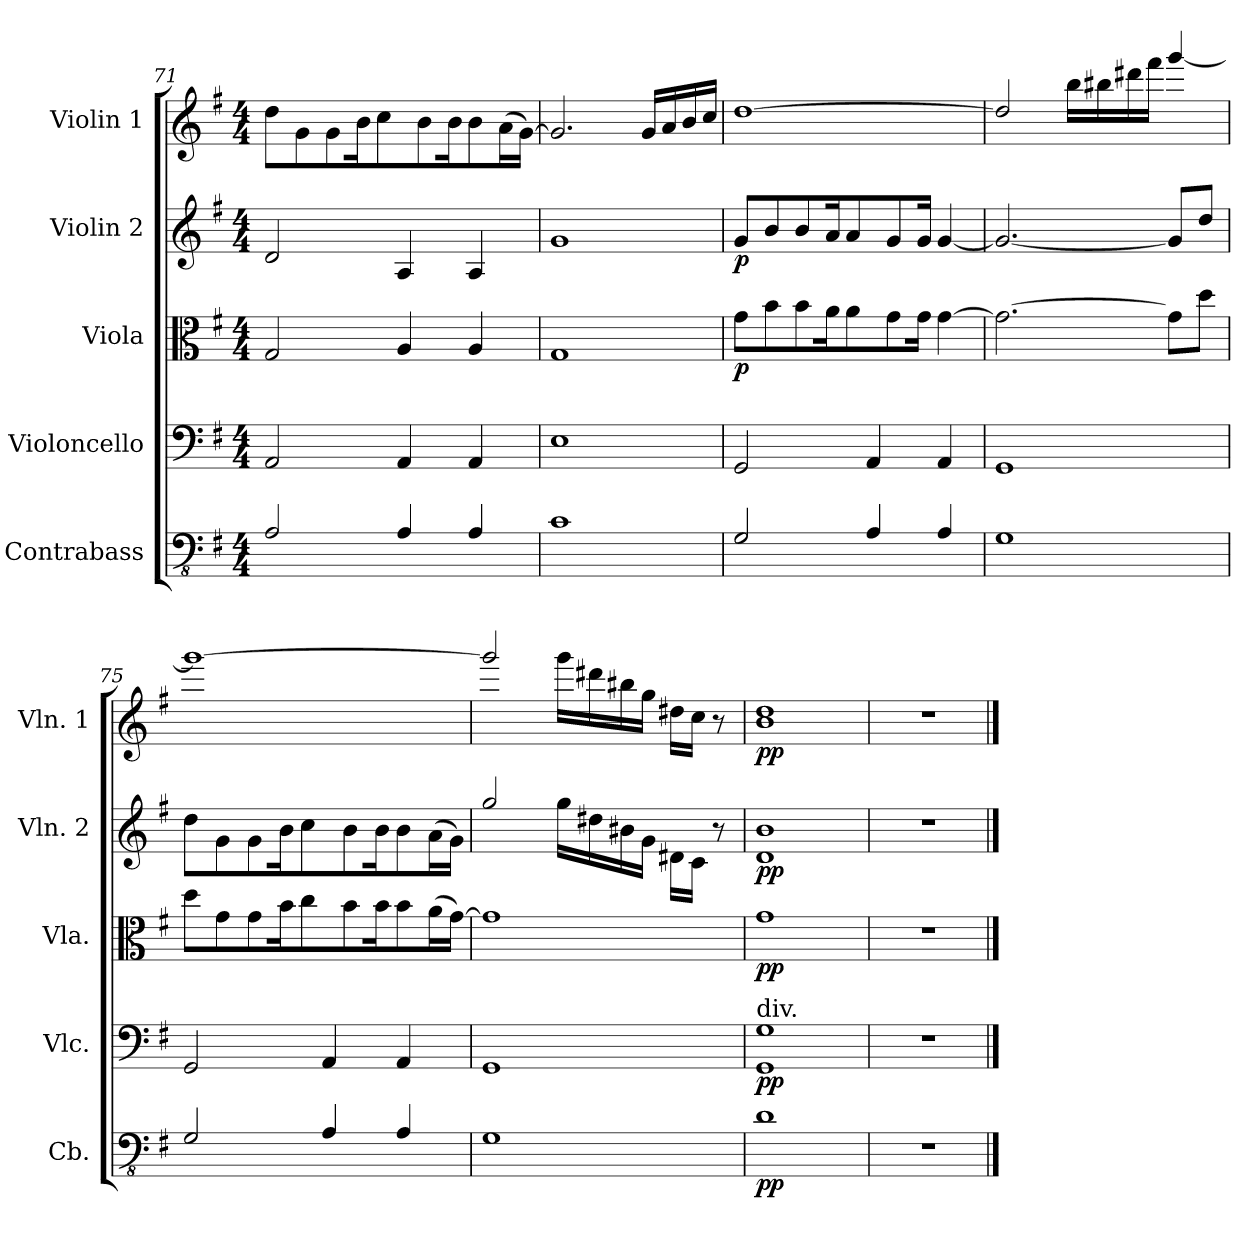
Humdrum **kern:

**kern	**dynam	**kern	**dynam	**kern	**dynam	**kern	**dynam	**kern	**dynam
*part5	*part5	*part4	*part4	*part3	*part3	*part2	*part2	*part1	*part1
*staff5	*staff5	*staff4	*staff4	*staff3	*staff3	*staff2	*staff2	*staff1	*staff1
*I"Contrabass	*	*I"Violoncello	*	*I"Viola	*	*I"Violin 2	*	*I"Violin 1	*
*I'Cb.	*	*I'Vlc.	*	*I'Vla.	*	*I'Vln. 2	*	*I'Vln. 1	*
*clefFv4	*	*clefF4	*	*clefC3	*	*clefG2	*	*clefG2	*
*ITrd7c12	*	*	*	*	*	*	*	*	*
*k[f#]	*	*k[f#]	*	*k[f#]	*	*k[f#]	*	*k[f#]	*
*G:	*	*G:	*	*G:	*	*G:	*	*G:	*
*M4/4	*	*M4/4	*	*M4/4	*	*M4/4	*	*M4/4	*
=71	=71	=71	=71	=71	=71	=71	=71	=71	=71
2AAA/	.	2AA/	.	2G/	.	2d/	.	8dd\L	.
.	.	.	.	.	.	.	.	8g\	.
.	.	.	.	.	.	.	.	8g\	.
.	.	.	.	.	.	.	.	16b\K	.
.	.	.	.	.	.	.	.	8cc\	.
4AAA/	.	4AA/	.	4A/	.	4A/	.	.	.
.	.	.	.	.	.	.	.	8b\	.
.	.	.	.	.	.	.	.	16b\K	.
4AAA/	.	4AA/	.	4A/	.	4A/	.	8b\	.
.	.	.	.	.	.	.	.	(16a\L	.
.	.	.	.	.	.	.	.	[16g\JJ)	.
=72	=72	=72	=72	=72	=72	=72	=72	=72	=72
1CC	.	1E	.	1G	.	1g	.	2.g/]	.
.	.	.	.	.	.	.	.	16g/LL	.
.	.	.	.	.	.	.	.	16a/	.
.	.	.	.	.	.	.	.	16b/	.
.	.	.	.	.	.	.	.	16cc/JJ	.
!!LO:PB:g=z
=73	=73	=73	=73	=73	=73	=73	=73	=73	=73
!	!	!	!	!	!LO:DY:b	!	!LO:DY:b	!	!
2GGG/	.	2GG/	.	8g\L	p	8g/L	p	[1dd	.
.	.	.	.	8b\	.	8b/	.	.	.
.	.	.	.	8b\	.	8b/	.	.	.
.	.	.	.	16a\K	.	16a/K	.	.	.
.	.	.	.	8a\	.	8a/	.	.	.
4AAA/	.	4AA/	.	.	.	.	.	.	.
.	.	.	.	8g\	.	8g/	.	.	.
.	.	.	.	16g\Jk	.	16g/Jk	.	.	.
4AAA/	.	4AA/	.	[4g\	.	[4g/	.	.	.
!!LO:PB:g=z
=74	=74	=74	=74	=74	=74	=74	=74	=74	=74
*	*	*	*	*	*	*	*	*^	*
1GGG	.	1GG	.	2.g\_	.	2.g/_	.	2dd/]	2ryy	.
.	.	.	.	.	.	.	.	4ryy	16bb\LL	.
.	.	.	.	.	.	.	.	.	16bb#X\	.
.	.	.	.	.	.	.	.	.	16ddd#X\	.
.	.	.	.	.	.	.	.	.	16fff#\JJ	.
.	.	.	.	8g\L]	.	8g/L]	.	[4ggg/	4ryy	.
.	.	.	.	8dd\J	.	8dd/J	.	.	.	.
*	*	*	*	*	*	*	*	*v	*v	*
=75	=75	=75	=75	=75	=75	=75	=75	=75	=75
2GGG/	.	2GG/	.	8dd\L	.	8dd\L	.	1ggg_	.
.	.	.	.	8g\	.	8g\	.	.	.
.	.	.	.	8g\	.	8g\	.	.	.
.	.	.	.	16b\K	.	16b\K	.	.	.
.	.	.	.	8cc\	.	8cc\	.	.	.
4AAA/	.	4AA/	.	.	.	.	.	.	.
.	.	.	.	8b\	.	8b\	.	.	.
.	.	.	.	16b\K	.	16b\K	.	.	.
4AAA/	.	4AA/	.	8b\	.	8b\	.	.	.
.	.	.	.	(16a\L	.	(16a\L	.	.	.
.	.	.	.	[16g\JJ)	.	16g\JJ)	.	.	.
=76	=76	=76	=76	=76	=76	=76	=76	=76	=76
*	*	*	*	*	*	*^	*	*^	*
1GGG	.	1GG	.	1g]	.	2gg/	2ryy	.	2ggg/]	2ryy	.
.	.	.	.	.	.	4.ryy	16gg\LL	.	4.ryy	16ggg\LL	.
.	.	.	.	.	.	.	16dd#X\	.	.	16ddd#X\	.
.	.	.	.	.	.	.	16b#X\	.	.	16bb#X\	.
.	.	.	.	.	.	.	16g\JJ	.	.	16gg\JJ	.
.	.	.	.	.	.	.	16d#X\LL	.	.	16dd#X\LL	.
.	.	.	.	.	.	.	16c\JJ	.	.	16cc\JJ	.
.	.	.	.	.	.	8r	8ryy	.	8r	8ryy	.
!!LO:PB:g=z
=77	=77	=77	=77	=77	=77	=77	=77	=77	=77	=77	=77
!	!	!	!	!	!	!	!	!	!LO:TX:a:t=div.	!	!
!	!	!	!	!	!	!LO:TX:a:t=div.	!	!	!	!	!
!	!	!LO:TX:a:t=div.	!	!	!	!	!	!	!	!	!
!	!LO:DY:b	!	!LO:DY:b	!	!LO:DY:b	!	!	!LO:DY:b	!	!	!LO:DY:b
*	*	*	*	*	*	*v	*v	*	*	*	*
*	*	*	*	*	*	*	*	*v	*v	*
1DD	pp	1GG 1G	pp	1g	pp	1d 1b	pp	1b 1dd	pp
=78	=78	=78	=78	=78	=78	=78	=78	=78	=78
1r	.	1r	.	1r	.	1r	.	1r	.
==	==	==	==	==	==	==	==	==	==
*-	*-	*-	*-	*-	*-	*-	*-	*-	*-
